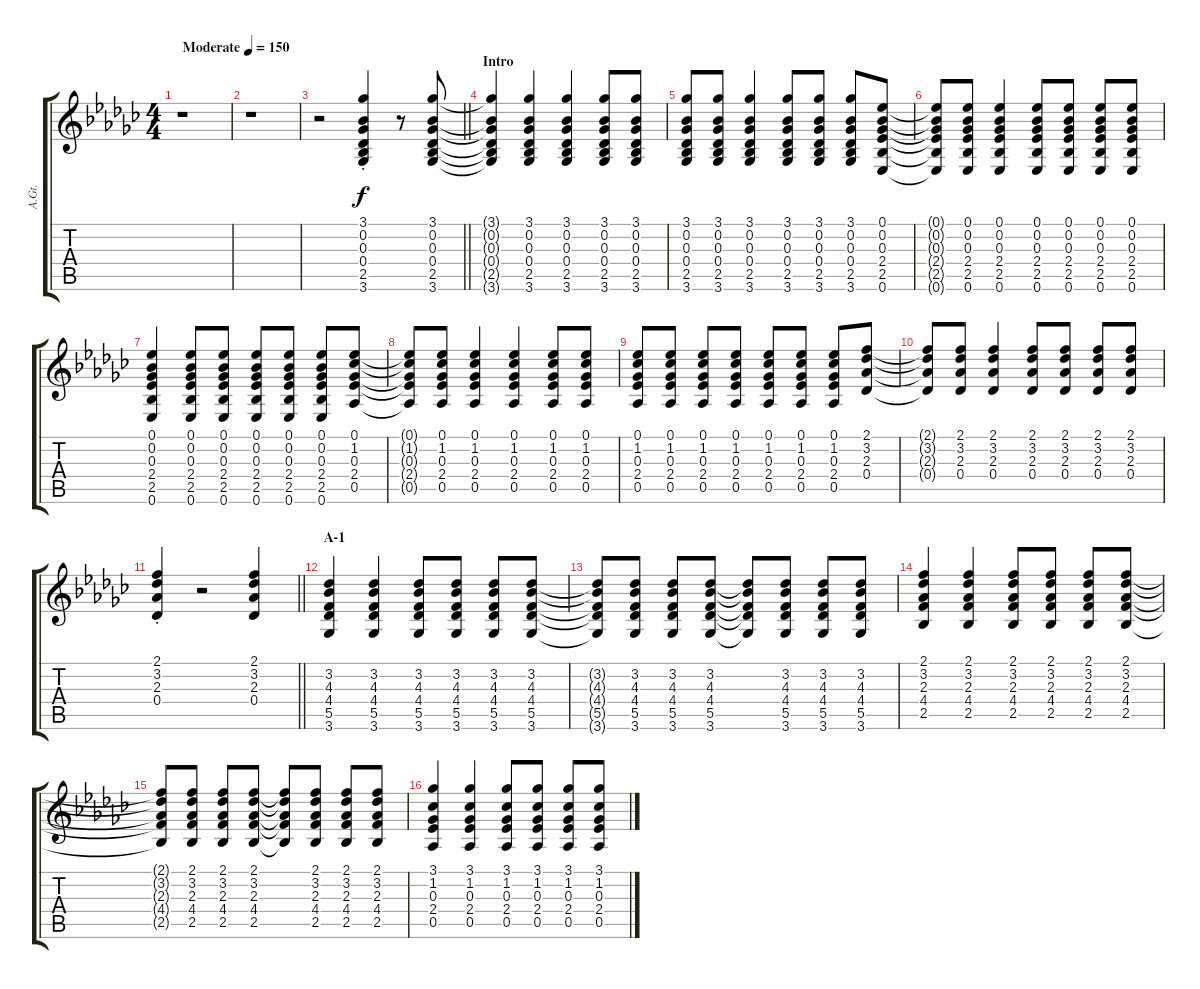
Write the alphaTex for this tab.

\track ("A.Gt." "A.Gt.") {instrument acousticguitarsteel}
\staff {score tabs}
\tuning (Eb4 Bb3 Gb3 Db3 Ab2 Eb2) {hide}
\ts (4 4)
\tempo (150 "Moderate")
\clef g2
\ks gb
r.1{dy f instrument acousticguitarsteel} |
r.1 |
\barLineRight lightlight
r.2 (3.1 0.2 0.3 0.4 2.5 3.6{st}).4 r.8 (3.1 0.2 0.3 0.4 2.5 3.6).8 |
\section ("" "Intro")
(3.1{t} 0.2{t} 0.3{t} 0.4{t} 2.5{t} 3.6{t}).4 (3.1 0.2 0.3 0.4 2.5 3.6).4 (3.1 0.2 0.3 0.4 2.5 3.6).4 (3.1 0.2 0.3 0.4 2.5 3.6).8 (3.1 0.2 0.3 0.4 2.5 3.6).8 |
(3.1 0.2 0.3 0.4 2.5 3.6).8 (3.1 0.2 0.3 0.4 2.5 3.6).8 (3.1 0.2 0.3 0.4 2.5 3.6).4 (3.1 0.2 0.3 0.4 2.5 3.6).8 (3.1 0.2 0.3 0.4 2.5 3.6).8 (3.1 0.2 0.3 0.4 2.5 3.6).8 (0.1 0.2 0.3 2.4 2.5 0.6).8 |
(0.1{t} 0.2{t} 0.3{t} 2.4{t} 2.5{t} 0.6{t}).8 (0.1 0.2 0.3 2.4 2.5 0.6).8 (0.1 0.2 0.3 2.4 2.5 0.6).4 (0.1 0.2 0.3 2.4 2.5 0.6).8 (0.1 0.2 0.3 2.4 2.5 0.6).8 (0.1 0.2 0.3 2.4 2.5 0.6).8 (0.1 0.2 0.3 2.4 2.5 0.6).8 |
(0.1 0.2 0.3 2.4 2.5 0.6).4 (0.1 0.2 0.3 2.4 2.5 0.6).8 (0.1 0.2 0.3 2.4 2.5 0.6).8 (0.1 0.2 0.3 2.4 2.5 0.6).8 (0.1 0.2 0.3 2.4 2.5 0.6).8 (0.1 0.2 0.3 2.4 2.5 0.6).8 (0.1 1.2 0.3 2.4 0.5).8 |
(0.1{t} 1.2{t} 0.3{t} 2.4{t} 0.5{t}).8 (0.1 1.2 0.3 2.4 0.5).8 (0.1 1.2 0.3 2.4 0.5).4 (0.1 1.2 0.3 2.4 0.5).4 (0.1 1.2 0.3 2.4 0.5).8 (0.1 1.2 0.3 2.4 0.5).8 |
(0.1 1.2 0.3 2.4 0.5).8 (0.1 1.2 0.3 2.4 0.5).8 (0.1 1.2 0.3 2.4 0.5).8 (0.1 1.2 0.3 2.4 0.5).8 (0.1 1.2 0.3 2.4 0.5).8 (0.1 1.2 0.3 2.4 0.5).8 (0.1 1.2 0.3 2.4 0.5).8 (2.1 3.2 2.3 0.4).8 |
(2.1{t} 3.2{t} 2.3{t} 0.4{t}).8 (2.1 3.2 2.3 0.4).8 (2.1 3.2 2.3 0.4).4 (2.1 3.2 2.3 0.4).8 (2.1 3.2 2.3 0.4).8 (2.1 3.2 2.3 0.4).8 (2.1 3.2 2.3 0.4).8 |
\barLineRight lightlight
(2.1 3.2{st} 2.3 0.4).4 r.2 (2.1 3.2 2.3 0.4).4 |
\section ("" "A-1")
(3.2 4.3 4.4 5.5 3.6).4 (3.2 4.3 4.4 5.5 3.6).4 (3.2 4.3 4.4 5.5 3.6).8 (3.2 4.3 4.4 5.5 3.6).8 (3.2 4.3 4.4 5.5 3.6).8 (3.2 4.3 4.4 5.5 3.6).8 |
(3.2{t} 4.3{t} 4.4{t} 5.5{t} 3.6{t}).8 (3.2 4.3 4.4 5.5 3.6).8 (3.2 4.3 4.4 5.5 3.6).8 (3.2 4.3 4.4 5.5 3.6).8 (3.2{t} 4.3{t} 4.4{t} 5.5{t} 3.6{t}).8 (3.2 4.3 4.4 5.5 3.6).8 (3.2 4.3 4.4 5.5 3.6).8 (3.2 4.3 4.4 5.5 3.6).8 |
(2.1 3.2 2.3 4.4 2.5).4 (2.1 3.2 2.3 4.4 2.5).4 (2.1 3.2 2.3 4.4 2.5).8 (2.1 3.2 2.3 4.4 2.5).8 (2.1 3.2 2.3 4.4 2.5).8 (2.1 3.2 2.3 4.4 2.5).8 |
(2.1{t} 3.2{t} 2.3{t} 4.4{t} 2.5{t}).8 (2.1 3.2 2.3 4.4 2.5).8 (2.1 3.2 2.3 4.4 2.5).8 (2.1 3.2 2.3 4.4 2.5).8 (2.1{t} 3.2{t} 2.3{t} 4.4{t} 2.5{t}).8 (2.1 3.2 2.3 4.4 2.5).8 (2.1 3.2 2.3 4.4 2.5).8 (2.1 3.2 2.3 4.4 2.5).8 |
(3.1 1.2 0.3 2.4 0.5).4 (3.1 1.2 0.3 2.4 0.5).4 (3.1 1.2 0.3 2.4 0.5).8 (3.1 1.2 0.3 2.4 0.5).8 (3.1 1.2 0.3 2.4 0.5).8 (3.1 1.2 0.3 2.4 0.5).8
